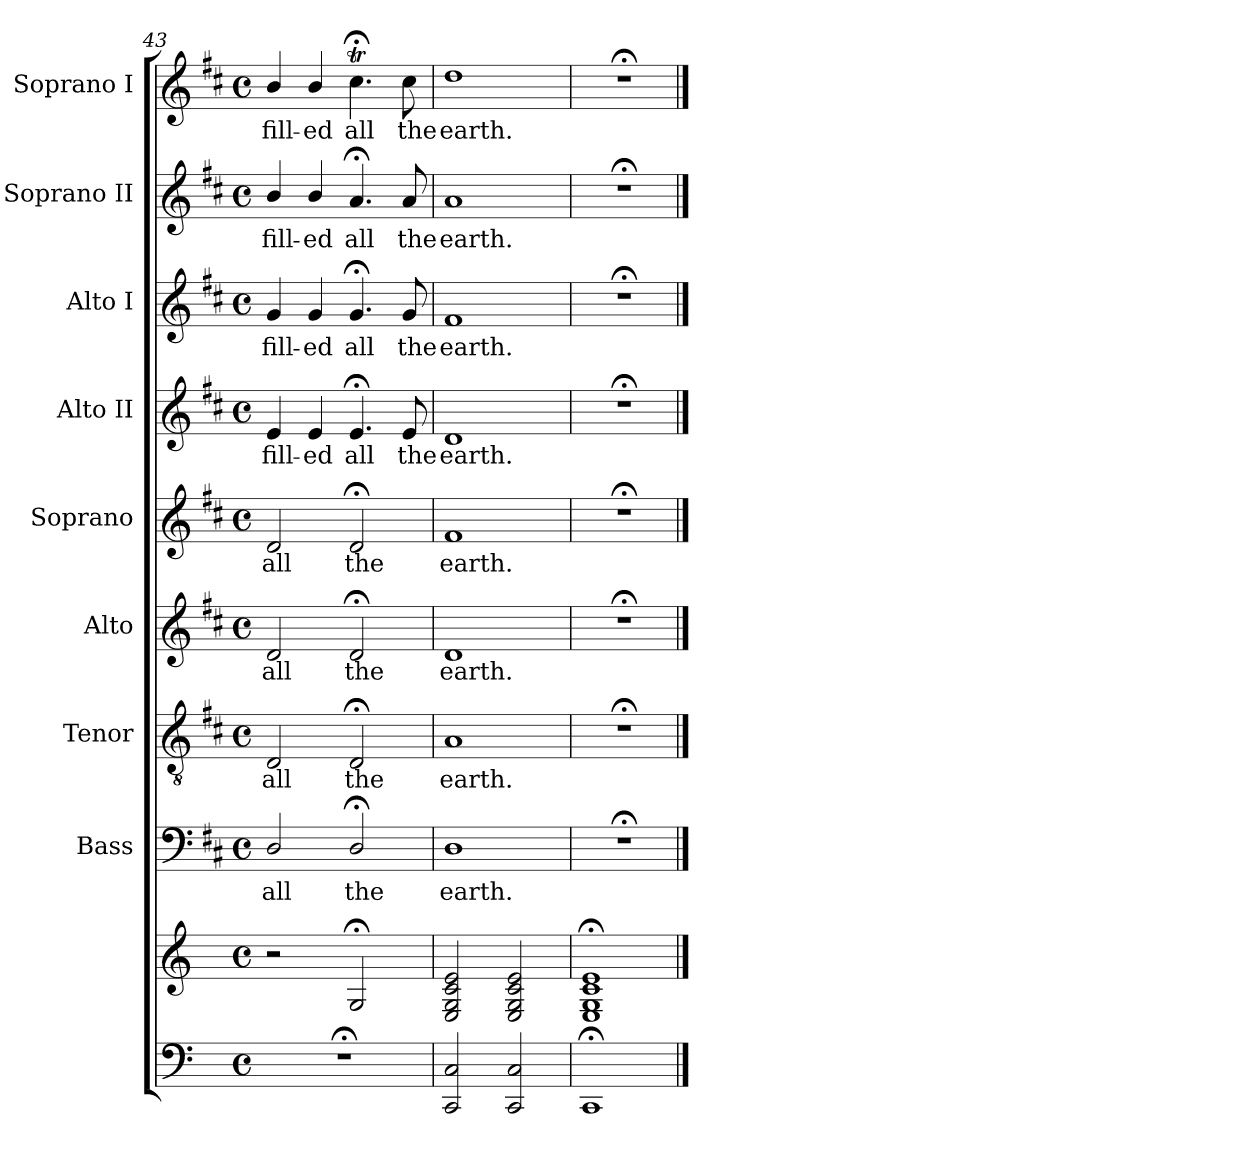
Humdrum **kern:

**kern	**kern	**kern	**text	**kern	**text	**kern	**text	**kern	**text	**kern	**text	**kern	**text	**kern	**text	**kern	**text
*part9	*part9	*part8	*part8	*part7	*part7	*part6	*part6	*part5	*part5	*part4	*part4	*part3	*part3	*part2	*part2	*part1	*part1
*staff10	*staff9	*staff8	*staff8	*staff7	*staff7	*staff6	*staff6	*staff5	*staff5	*staff4	*staff4	*staff3	*staff3	*staff2	*staff2	*staff1	*staff1
*	*	*I"Bass	*	*I"Tenor	*	*I"Alto	*	*I"Soprano	*	*I"Alto II	*	*I"Alto I	*	*I"Soprano II	*	*I"Soprano I	*
*clefF4	*clefG2	*clefF4	*	*clefGv2	*	*clefG2	*	*clefG2	*	*clefG2	*	*clefG2	*	*clefG2	*	*clefG2	*
*	*	*ITrd1c2	*	*ITrd1c2	*	*ITrd1c2	*	*ITrd1c2	*	*ITrd1c2	*	*ITrd1c2	*	*ITrd1c2	*	*ITrd1c2	*
*k[]	*k[]	*k[]	*	*k[]	*	*k[]	*	*k[]	*	*k[]	*	*k[]	*	*k[]	*	*k[]	*
*C:	*C:	*C:	*	*C:	*	*C:	*	*C:	*	*C:	*	*C:	*	*C:	*	*C:	*
*M4/4	*M4/4	*M4/4	*	*M4/4	*	*M4/4	*	*M4/4	*	*M4/4	*	*M4/4	*	*M4/4	*	*M4/4	*
*met(c)	*met(c)	*met(c)	*	*met(c)	*	*met(c)	*	*met(c)	*	*met(c)	*	*met(c)	*	*met(c)	*	*met(c)	*
=43	=43	=43	=43	=43	=43	=43	=43	=43	=43	=43	=43	=43	=43	=43	=43	=43	=43
1r;<	2r	2C/	all	2C/	all	2c/	all	2c/	all	4d/	fill-	4f/	fill-	4a/	fill-	4a/	fill-
.	.	.	.	.	.	.	.	.	.	4d/	-ed	4f/	-ed	4a/	-ed	4a/	-ed
.	2G;/	2C;</	the	2C;</	the	2c;</	the	2c;</	the	4.d;</	all	4.f;</	all	4.g;</	all	4.b;<t\	all
.	.	.	.	.	.	.	.	.	.	8d/	the	8f/	the	8g/	the	8b\	the
=44	=44	=44	=44	=44	=44	=44	=44	=44	=44	=44	=44	=44	=44	=44	=44	=44	=44
2CC/ 2C/	2E/ 2G/ 2c/ 2e/	1C	earth.	1G	earth.	1c	earth.	1e	earth.	1c	earth.	1e	earth.	1g	earth.	1cc	earth.
2CC/ 2C/	2E/ 2G/ 2c/ 2e/	.	.	.	.	.	.	.	.	.	.	.	.	.	.	.	.
=45	=45	=45	=45	=45	=45	=45	=45	=45	=45	=45	=45	=45	=45	=45	=45	=45	=45
1CC;	1E; 1G; 1c; 1e;	1r;<	.	1r;<	.	1r;<	.	1r;<	.	1r;<	.	1r;<	.	1r;<	.	1r;<	.
==	==	==	==	==	==	==	==	==	==	==	==	==	==	==	==	==	==
*-	*-	*-	*-	*-	*-	*-	*-	*-	*-	*-	*-	*-	*-	*-	*-	*-	*-
